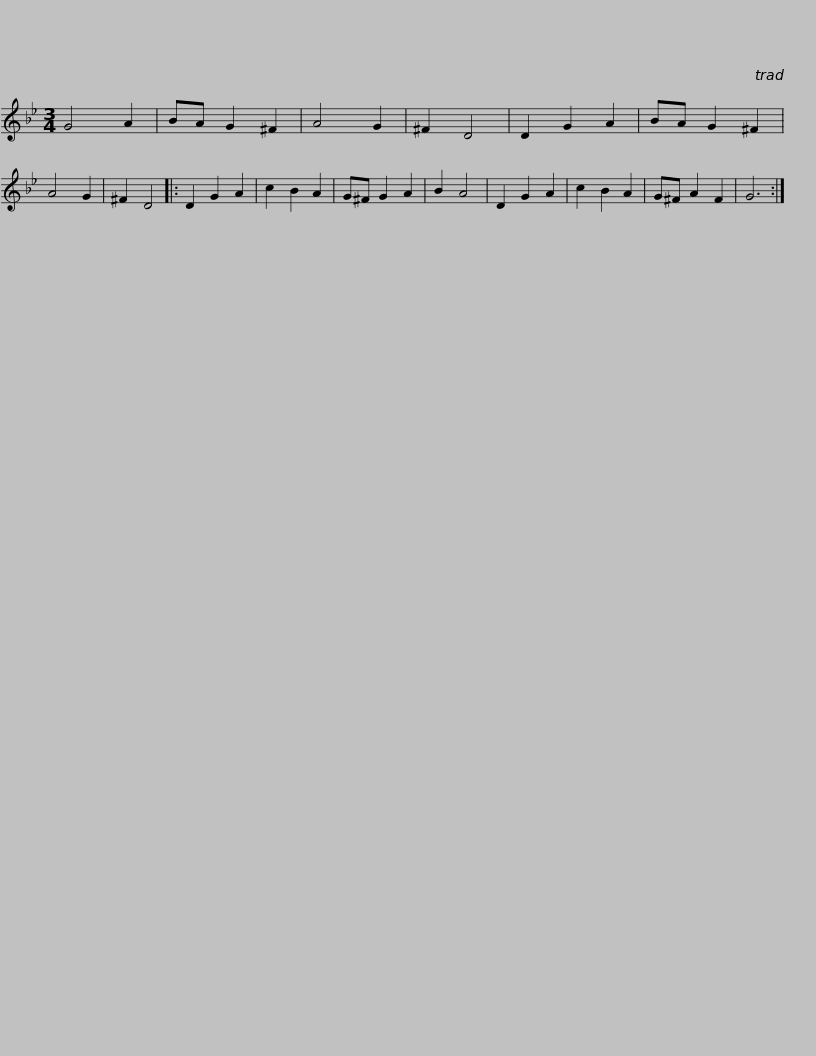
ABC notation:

X:1
L:1/8
M:3/4
I:linebreak $
K:Gmin
V:1 treble
V:1
 G4 A2 | BA G2 ^F2 | A4 G2 | ^F2 D4 | D2 G2 A2 | %5
 BA G2 ^F2 | A4 G2 | ^F2 D4 |: D2 G2 A2 | c2 B2 A2 | %10
 G^F G2 A2 | B2 A4 |$ D2 G2 A2 | c2 B2 A2 | G^F A2 F2 | %15
 G6 :| %16
